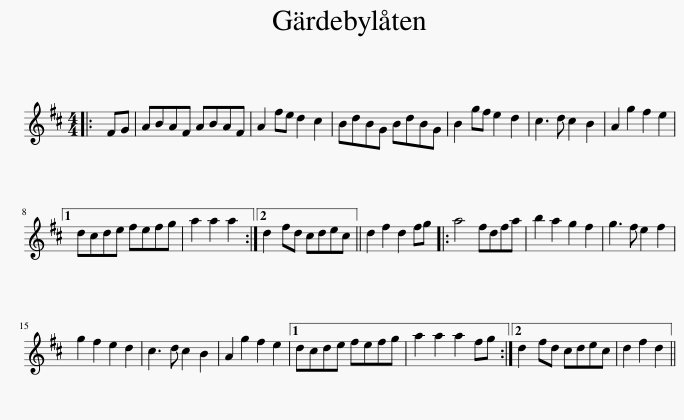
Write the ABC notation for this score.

X:1
L:1/8
M:4/4
I:linebreak $
K:D
V:1 treble
V:1
|: FG | ABAF ABAF | A2 fe d2 c2 | BdBG BdBG | B2 gf e2 d2 | %5
 c3 d c2 B2 | A2 g2 f2 e2 |1$ dcde fefg | a2 a2 a2 :|2 d2 fd cdec || %10
 d2 f2 d2 fg |: a4 fdfa | b2 a2 g2 f2 | g3 f e2 f2 |$ g2 f2 e2 d2 | %15
 c3 d c2 B2 | A2 g2 f2 e2 |1 dcde fefg | a2 a2 a2 fg :|2 d2 fd cdec | %20
 d2 f2 d2 || %21
